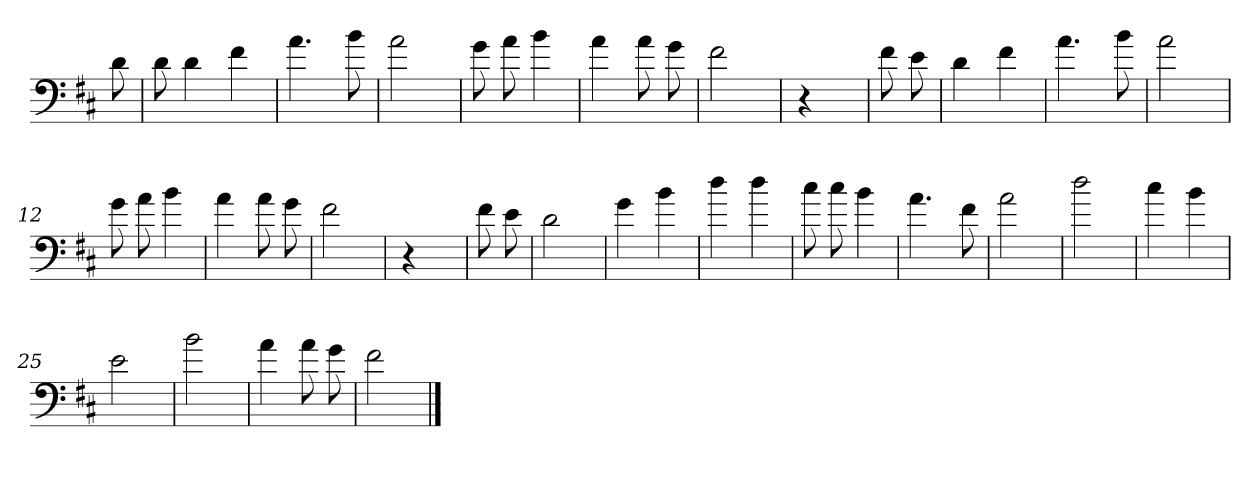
**kern
*part1
*staff1
*clefF4
*k[f#c#]
*D:
=
8d
=1
8d
4d
4f#
=2
4.a
8b
=3
2a
=4
8g
8a
4b
=5
4a
8a
8g
=6
2f#
=7
4r
=8
8f#
8e
=9
4d
4f#
=10
4.a
8b
=11
2a
=12
8g
8a
4b
=13
4a
8a
8g
=14
2f#
=15
4r
=16
8f#
8e
=17
2d
=18
4g
4b
=19
4dd
4dd
=20
8cc#
8cc#
4b
=21
4.a
8f#
=22
2a
=23
2dd
=24
4cc#
4b
=25
2e
=26
2b
=27
4a
8a
8g
=28
2f#
==
*-
